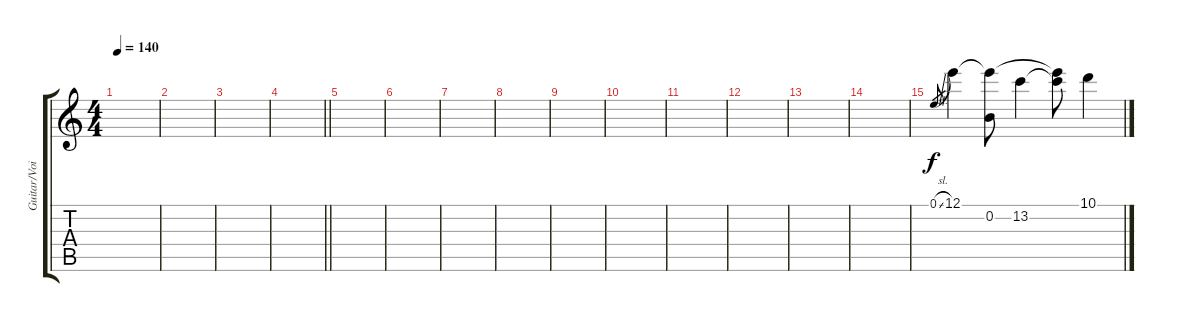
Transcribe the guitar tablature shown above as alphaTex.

\track ("Guitar/Voice" "Guitar/Voi") {instrument overdrivenguitar}
\staff {score tabs}
\tuning (E4 B3 G3 D3 A2 E2) {hide}
\ts (4 4)
\tempo 140
\clef g2
\ks c
|
|
|
\barLineRight lightlight
|
|
|
|
|
|
|
|
|
|
|
0.1{sl}.8{gr} 12.1.4 (12.1{t} 0.2).8 13.2.4 (12.1{t} 13.2{t}).8 10.1.4
